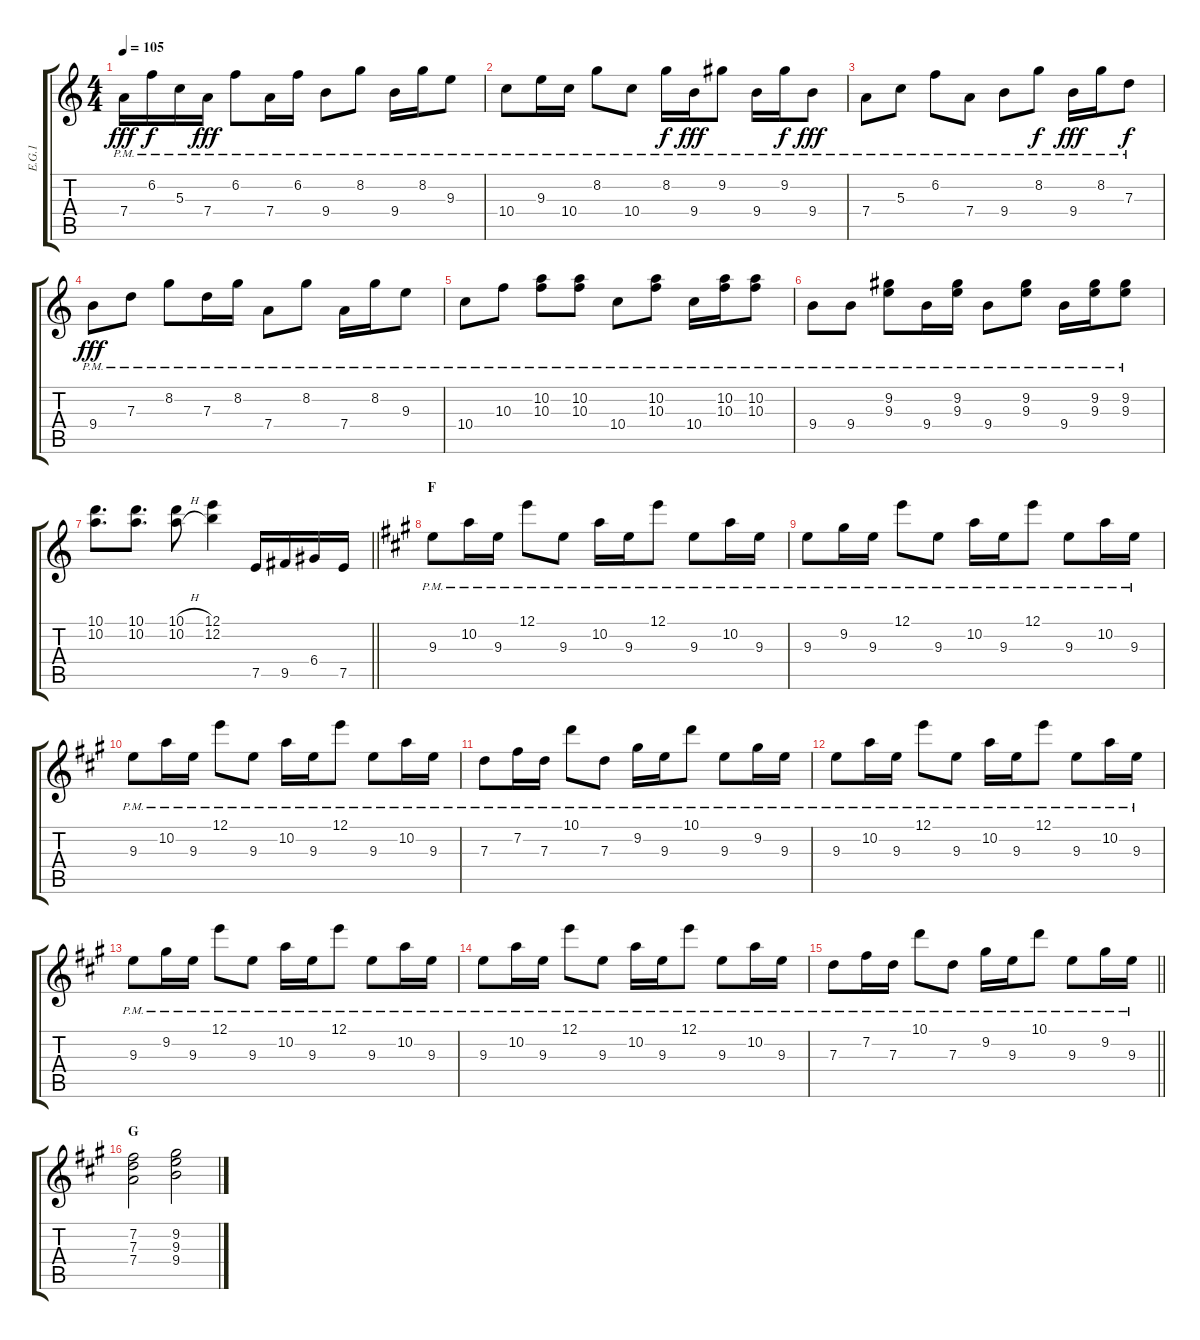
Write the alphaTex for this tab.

\track ("E.G.1" "E.G.1") {instrument overdrivenguitar}
\staff {score tabs}
\tuning (E4 B3 G3 D3 A2 E2) {hide}
\ts (4 4)
\tempo 105
\clef g2
\ks c
7.4{pm}.16{dy fff} 6.2{pm}.16{dy f} 5.3{pm}.16 7.4{pm}.16{dy fff} 6.2{pm}.8 7.4{pm}.16 6.2{pm}.16 9.4{pm}.8 8.2{pm}.8 9.4{pm}.16 8.2{pm}.16 9.3{pm}.8 |
10.4{pm}.8 9.3{pm}.16 10.4{pm}.16 8.2{pm}.8 10.4{pm}.8 8.2{pm}.16{dy f} 9.4{pm}.16{dy fff} 9.2{pm}.8 9.4{pm}.16 9.2{pm}.16{dy f} 9.4{pm}.8{dy fff} |
7.4{pm}.8 5.3{pm}.8 6.2{pm}.8 7.4{pm}.8 9.4{pm}.8 8.2{pm}.8{dy f} 9.4{pm}.16{dy fff} 8.2{pm}.16 7.3{pm}.8{dy f} |
9.4{pm}.8{dy fff} 7.3{pm}.8 8.2{pm}.8 7.3{pm}.16 8.2{pm}.16 7.4{pm}.8 8.2{pm}.8 7.4{pm}.16 8.2{pm}.16 9.3{pm}.8 |
10.4{pm}.8 10.3{pm}.8 (10.2{pm} 10.3{pm}).8 (10.2{pm} 10.3{pm}).8 10.4{pm}.8 (10.2{pm} 10.3{pm}).8 10.4{pm}.16 (10.2{pm} 10.3{pm}).16 (10.2{pm} 10.3{pm}).8 |
9.4{pm}.8 9.4{pm}.8 (9.2{pm} 9.3{pm}).8 9.4{pm}.16 (9.2{pm} 9.3{pm}).16 9.4{pm}.8 (9.2{pm} 9.3{pm}).8 9.4{pm}.16 (9.2 9.3{pm}).16 (9.2{pm} 9.3).8 |
\barLineRight lightlight
(10.1 10.2).8{d} (10.1 10.2).8{d} (10.1{h} 10.2{h}).8 (12.1 12.2).4 7.5.16 9.5.16 6.4.16 7.5.16 |
\section ("" "F")
\ks a
9.3{pm}.8 10.2{pm}.16 9.3{pm}.16 12.1{pm}.8 9.3{pm}.8 10.2{pm}.16 9.3{pm}.16 12.1{pm}.8 9.3{pm}.8 10.2{pm}.16 9.3{pm}.16 |
9.3{pm}.8 9.2{pm}.16 9.3{pm}.16 12.1{pm}.8 9.3{pm}.8 10.2{pm}.16 9.3{pm}.16 12.1{pm}.8 9.3{pm}.8 10.2{pm}.16 9.3{pm}.16 |
9.3{pm}.8 10.2{pm}.16 9.3{pm}.16 12.1{pm}.8 9.3{pm}.8 10.2{pm}.16 9.3{pm}.16 12.1{pm}.8 9.3{pm}.8 10.2{pm}.16 9.3{pm}.16 |
7.3{pm}.8 7.2{pm}.16 7.3{pm}.16 10.1{pm}.8 7.3{pm}.8 9.2{pm}.16 9.3{pm}.16 10.1{pm}.8 9.3{pm}.8 9.2{pm}.16 9.3{pm}.16 |
9.3{pm}.8 10.2{pm}.16 9.3{pm}.16 12.1{pm}.8 9.3{pm}.8 10.2{pm}.16 9.3{pm}.16 12.1{pm}.8 9.3{pm}.8 10.2{pm}.16 9.3{pm}.16 |
9.3{pm}.8 9.2{pm}.16 9.3{pm}.16 12.1{pm}.8 9.3{pm}.8 10.2{pm}.16 9.3{pm}.16 12.1{pm}.8 9.3{pm}.8 10.2{pm}.16 9.3{pm}.16 |
9.3{pm}.8 10.2{pm}.16 9.3{pm}.16 12.1{pm}.8 9.3{pm}.8 10.2{pm}.16 9.3{pm}.16 12.1{pm}.8 9.3{pm}.8 10.2{pm}.16 9.3{pm}.16 |
\barLineRight lightlight
7.3{pm}.8 7.2{pm}.16 7.3{pm}.16 10.1{pm}.8 7.3{pm}.8 9.2{pm}.16 9.3{pm}.16 10.1{pm}.8 9.3{pm}.8 9.2{pm}.16 9.3{pm}.16 |
\section ("" "G")
(7.2 7.3 7.4).2 (9.2 9.3 9.4).2
